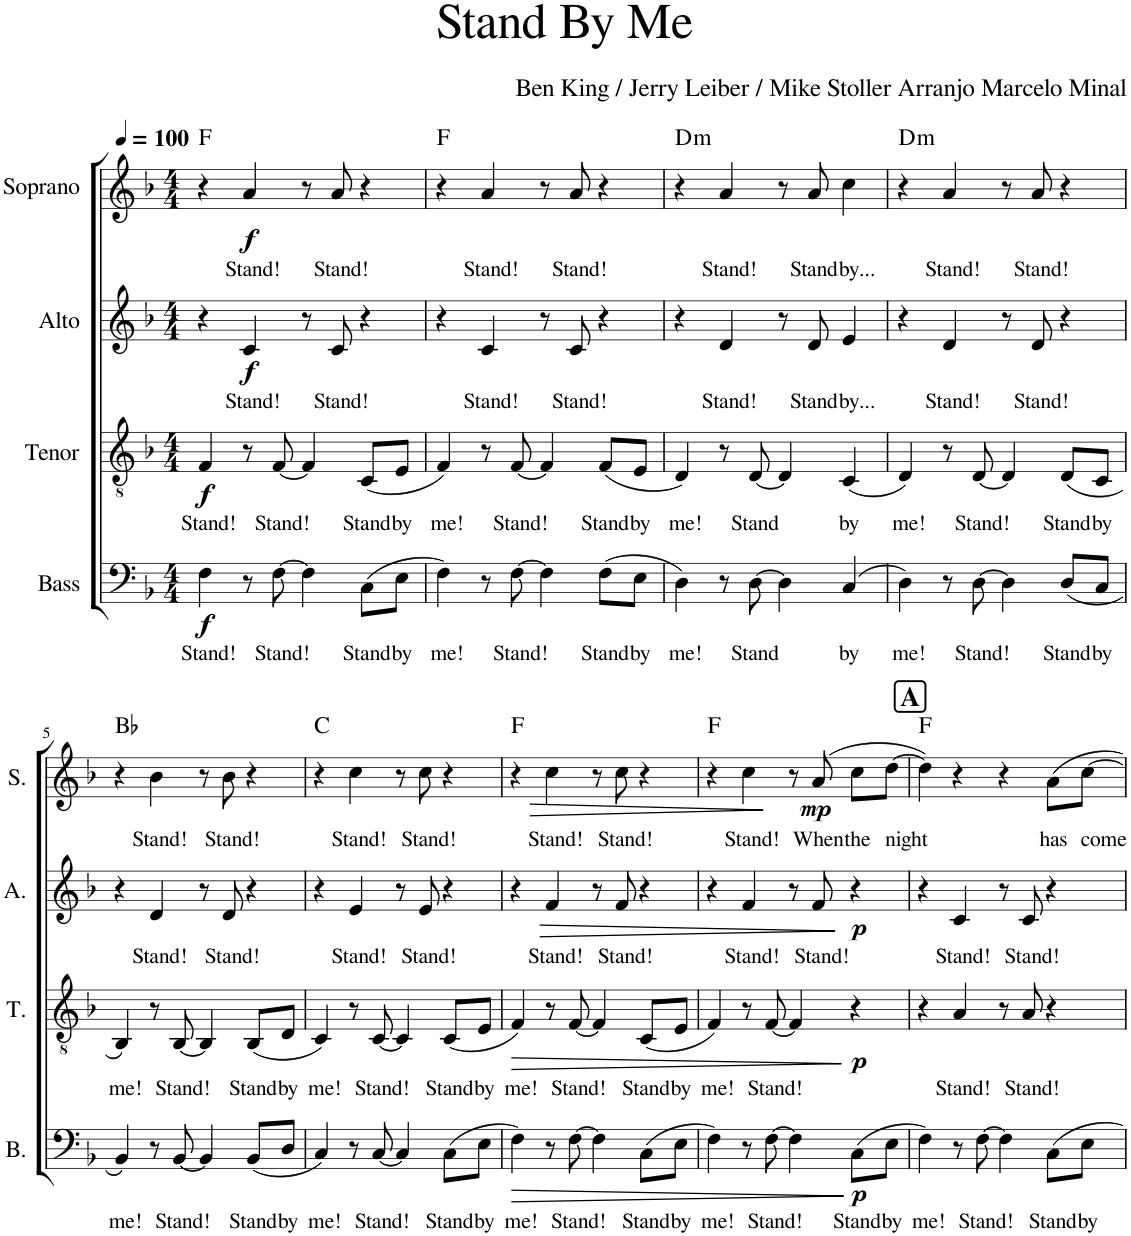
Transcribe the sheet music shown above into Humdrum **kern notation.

**kern	**text	**dynam	**kern	**text	**dynam	**kern	**text	**dynam	**kern	**text	**dynam	**harte
*part4	*part4	*part4	*part3	*part3	*part3	*part2	*part2	*part2	*part1	*part1	*part1	*part1
*staff4	*staff4	*staff4	*staff3	*staff3	*staff3	*staff2	*staff2	*staff2	*staff1	*staff1	*staff1	*
*I"Bass	*	*	*I"Tenor	*	*	*I"Alto	*	*	*I"Soprano	*	*	*
*I'B.	*	*	*I'T.	*	*	*I'A.	*	*	*I'S.	*	*	*
*clefF4	*	*	*clefGv2	*	*	*clefG2	*	*	*clefG2	*	*	*
*k[b-]	*	*	*k[b-]	*	*	*k[b-]	*	*	*k[b-]	*	*	*
*M4/4	*	*	*M4/4	*	*	*M4/4	*	*	*M4/4	*	*	*
*MM100	*	*	*MM100	*	*	*MM100	*	*	*MM100	*	*	*
=1	=1	=1	=1	=1	=1	=1	=1	=1	=1	=1	=1	=1
!	!LO:LY:b	!LO:DY:b	!	!LO:LY:b	!LO:DY:b	!	!	!	!	!	!	!
4F\	Stand!	f	4F/	Stand!	f	4r	.	.	4r	.	.	F:maj
!	!	!	!	!	!	!	!LO:LY:b	!LO:DY:b	!	!LO:LY:b	!LO:DY:b	!
8r	.	.	8r	.	.	4c/	Stand!	f	4a/	Stand!	f	.
!	!LO:LY:b	!	!	!LO:LY:b	!	!	!	!	!	!	!	!
[8F\	Stand!	.	[8F/	Stand!	.	.	.	.	.	.	.	.
4F\]	.	.	4F/]	.	.	8r	.	.	8r	.	.	.
!	!	!	!	!	!	!	!LO:LY:b	!	!	!LO:LY:b	!	!
.	.	.	.	.	.	8c/	Stand!	.	8a/	Stand!	.	.
!	!LO:LY:b	!	!	!LO:LY:b	!	!	!	!	!	!	!	!
(8C\L	Stand	.	(8C/L	Stand	.	4r	.	.	4r	.	.	.
!	!LO:LY:b	!	!	!LO:LY:b	!	!	!	!	!	!	!	!
8E\J	by	.	8E/J	by	.	.	.	.	.	.	.	.
=2	=2	=2	=2	=2	=2	=2	=2	=2	=2	=2	=2	=2
!	!LO:LY:b	!	!	!LO:LY:b	!	!	!	!	!	!	!	!
4F\)	me!	.	4F/)	me!	.	4r	.	.	4r	.	.	F:maj
!	!	!	!	!	!	!	!LO:LY:b	!	!	!LO:LY:b	!	!
8r	.	.	8r	.	.	4c/	Stand!	.	4a/	Stand!	.	.
!	!LO:LY:b	!	!	!LO:LY:b	!	!	!	!	!	!	!	!
[8F\	Stand!	.	[8F/	Stand!	.	.	.	.	.	.	.	.
4F\]	.	.	4F/]	.	.	8r	.	.	8r	.	.	.
!	!	!	!	!	!	!	!LO:LY:b	!	!	!LO:LY:b	!	!
.	.	.	.	.	.	8c/	Stand!	.	8a/	Stand!	.	.
!	!LO:LY:b	!	!	!LO:LY:b	!	!	!	!	!	!	!	!
(8F\L	Stand	.	(8F/L	Stand	.	4r	.	.	4r	.	.	.
!	!LO:LY:b	!	!	!LO:LY:b	!	!	!	!	!	!	!	!
8E\J	by	.	8E/J	by	.	.	.	.	.	.	.	.
=3	=3	=3	=3	=3	=3	=3	=3	=3	=3	=3	=3	=3
!	!LO:LY:b	!	!	!LO:LY:b	!	!	!	!	!	!	!	!LO:H:kt=m
4D\)	me!	.	4D/)	me!	.	4r	.	.	4r	.	.	D:min
!	!	!	!	!	!	!	!LO:LY:b	!	!	!LO:LY:b	!	!
8r	.	.	8r	.	.	4d/	Stand!	.	4a/	Stand!	.	.
!	!LO:LY:b	!	!	!LO:LY:b	!	!	!	!	!	!	!	!
[8D\	Stand	.	[8D/	Stand	.	.	.	.	.	.	.	.
4D\]	.	.	4D/]	.	.	8r	.	.	8r	.	.	.
!	!	!	!	!	!	!	!LO:LY:b	!	!	!LO:LY:b	!	!
.	.	.	.	.	.	8d/	Stand	.	8a/	Stand	.	.
!	!LO:LY:b	!	!	!LO:LY:b	!	!	!LO:LY:b	!	!	!LO:LY:b	!	!
(4C/	by	.	(4C/	by	.	4e/	by...	.	4cc\	by...	.	.
=4	=4	=4	=4	=4	=4	=4	=4	=4	=4	=4	=4	=4
!	!LO:LY:b	!	!	!LO:LY:b	!	!	!	!	!	!	!	!LO:H:kt=m
4D\)	me!	.	4D/)	me!	.	4r	.	.	4r	.	.	D:min
!	!	!	!	!	!	!	!LO:LY:b	!	!	!LO:LY:b	!	!
8r	.	.	8r	.	.	4d/	Stand!	.	4a/	Stand!	.	.
!	!LO:LY:b	!	!	!LO:LY:b	!	!	!	!	!	!	!	!
[8D\	Stand!	.	[8D/	Stand!	.	.	.	.	.	.	.	.
4D\]	.	.	4D/]	.	.	8r	.	.	8r	.	.	.
!	!	!	!	!	!	!	!LO:LY:b	!	!	!LO:LY:b	!	!
.	.	.	.	.	.	8d/	Stand!	.	8a/	Stand!	.	.
!	!LO:LY:b	!	!	!LO:LY:b	!	!	!	!	!	!	!	!
(8D/L	Stand	.	(8D/L	Stand	.	4r	.	.	4r	.	.	.
!	!LO:LY:b	!	!	!LO:LY:b	!	!	!	!	!	!	!	!
8C/J	by	.	8C/J	by	.	.	.	.	.	.	.	.
!!LO:LB:g=z
=5	=5	=5	=5	=5	=5	=5	=5	=5	=5	=5	=5	=5
!	!LO:LY:b	!	!	!LO:LY:b	!	!	!	!	!	!	!	!
4BB-/)	me!	.	4BB-/)	me!	.	4r	.	.	4r	.	.	Bb:maj
!	!	!	!	!	!	!	!LO:LY:b	!	!	!LO:LY:b	!	!
8r	.	.	8r	.	.	4d/	Stand!	.	4b-\	Stand!	.	.
!	!LO:LY:b	!	!	!LO:LY:b	!	!	!	!	!	!	!	!
[8BB-/	Stand!	.	[8BB-/	Stand!	.	.	.	.	.	.	.	.
4BB-/]	.	.	4BB-/]	.	.	8r	.	.	8r	.	.	.
!	!	!	!	!	!	!	!LO:LY:b	!	!	!LO:LY:b	!	!
.	.	.	.	.	.	8d/	Stand!	.	8b-\	Stand!	.	.
!	!LO:LY:b	!	!	!LO:LY:b	!	!	!	!	!	!	!	!
(8BB-/L	Stand	.	(8BB-/L	Stand	.	4r	.	.	4r	.	.	.
!	!LO:LY:b	!	!	!LO:LY:b	!	!	!	!	!	!	!	!
8D/J	by	.	8D/J	by	.	.	.	.	.	.	.	.
=6	=6	=6	=6	=6	=6	=6	=6	=6	=6	=6	=6	=6
!	!LO:LY:b	!	!	!LO:LY:b	!	!	!	!	!	!	!	!
4C/)	me!	.	4C/)	me!	.	4r	.	.	4r	.	.	C:maj
!	!	!	!	!	!	!	!LO:LY:b	!	!	!LO:LY:b	!	!
8r	.	.	8r	.	.	4e/	Stand!	.	4cc\	Stand!	.	.
!	!LO:LY:b	!	!	!LO:LY:b	!	!	!	!	!	!	!	!
[8C/	Stand!	.	[8C/	Stand!	.	.	.	.	.	.	.	.
4C/]	.	.	4C/]	.	.	8r	.	.	8r	.	.	.
!	!	!	!	!	!	!	!LO:LY:b	!	!	!LO:LY:b	!	!
.	.	.	.	.	.	8e/	Stand!	.	8cc\	Stand!	.	.
!	!LO:LY:b	!	!	!LO:LY:b	!	!	!	!	!	!	!	!
(8C\L	Stand	.	(8C/L	Stand	.	4r	.	.	4r	.	.	.
!	!LO:LY:b	!	!	!LO:LY:b	!	!	!	!	!	!	!	!
8E\J	by	.	8E/J	by	.	.	.	.	.	.	.	.
=7	=7	=7	=7	=7	=7	=7	=7	=7	=7	=7	=7	=7
!	!LO:LY:b	!LO:HP:b	!	!LO:LY:b	!LO:HP:b	!	!	!	!	!	!	!
4F\)	me!	>	4F/)	me!	>	4r	.	.	4r	.	.	F:maj
!	!	!	!	!	!	!	!LO:LY:b	!LO:HP:b	!	!LO:LY:b	!LO:HP:b	!
8r	.	.	8r	.	.	4f/	Stand!	>	4cc\	Stand!	>	.
!	!LO:LY:b	!	!	!LO:LY:b	!	!	!	!	!	!	!	!
[8F\	Stand!	.	[8F/	Stand!	.	.	.	.	.	.	.	.
4F\]	.	.	4F/]	.	.	8r	.	.	8r	.	.	.
!	!	!	!	!	!	!	!LO:LY:b	!	!	!LO:LY:b	!	!
.	.	.	.	.	.	8f/	Stand!	.	8cc\	Stand!	.	.
!	!LO:LY:b	!	!	!LO:LY:b	!	!	!	!	!	!	!	!
(8C\L	Stand	.	(8C/L	Stand	.	4r	.	.	4r	.	.	.
!	!LO:LY:b	!	!	!LO:LY:b	!	!	!	!	!	!	!	!
8E\J	by	.	8E/J	by	.	.	.	.	.	.	.	.
=8	=8	=8	=8	=8	=8	=8	=8	=8	=8	=8	=8	=8
!	!LO:LY:b	!	!	!LO:LY:b	!	!	!	!	!	!	!	!
4F\)	me!	.	4F/)	me!	.	4r	.	.	4r	.	.	F:maj
!	!	!	!	!	!	!	!LO:LY:b	!	!	!LO:LY:b	!	!
8r	.	.	8r	.	.	4f/	Stand!	.	4cc\	Stand!	.	.
!	!LO:LY:b	!	!	!LO:LY:b	!	!	!	!	!	!	!	!
[8F\	Stand!	.	[8F/	Stand!	.	.	.	.	.	.	.	.
4F\]	.	.	4F/]	.	.	8r	.	.	8r	.	]	.
!	!	!	!	!	!	!	!LO:LY:b	!	!	!LO:LY:b	!LO:DY:b	!
.	.	.	.	.	.	8f/	Stand!	.	(8a/	When	mp	.
!	!LO:LY:b	!LO:DY:n=1:b	!	!	!LO:DY:n=1:b	!	!	!LO:DY:n=1:b	!	!LO:LY:b	!	!
(8C\L	Stand	] p	4r	.	] p	4r	.	] p	8cc\L	the	.	.
!	!LO:LY:b	!	!	!	!	!	!	!	!	!LO:LY:b	!	!
8E\J	by	.	.	.	.	.	.	.	[8dd\J	night	.	.
!!LO:REH:place=s1:a:B:cj:fs=14:t=A
=9	=9	=9	=9	=9	=9	=9	=9	=9	=9	=9	=9	=9
!	!LO:LY:b	!	!	!	!	!	!	!	!	!	!	!
4F\)	me!	.	4r	.	.	4r	.	.	4dd\])	.	.	F:maj
!	!	!	!	!LO:LY:b	!	!	!LO:LY:b	!	!	!	!	!
8r	.	.	4A/	Stand!	.	4c/	Stand!	.	4r	.	.	.
!	!LO:LY:b	!	!	!	!	!	!	!	!	!	!	!
[8F\	Stand!	.	.	.	.	.	.	.	.	.	.	.
4F\]	.	.	8r	.	.	8r	.	.	4r	.	.	.
!	!	!	!	!LO:LY:b	!	!	!LO:LY:b	!	!	!	!	!
.	.	.	8A/	Stand!	.	8c/	Stand!	.	.	.	.	.
!	!LO:LY:b	!	!	!	!	!	!	!	!	!LO:LY:b	!	!
8C\L	Stand	.	4r	.	.	4r	.	.	8a\L	has	.	.
!	!LO:LY:b	!	!	!	!	!	!	!	!	!LO:LY:b	!	!
8E\J	by	.	.	.	.	.	.	.	[8cc\J	come	.	.
=	=	=	=	=	=	=	=	=	=	=	=	=
*-	*-	*-	*-	*-	*-	*-	*-	*-	*-	*-	*-	*-
